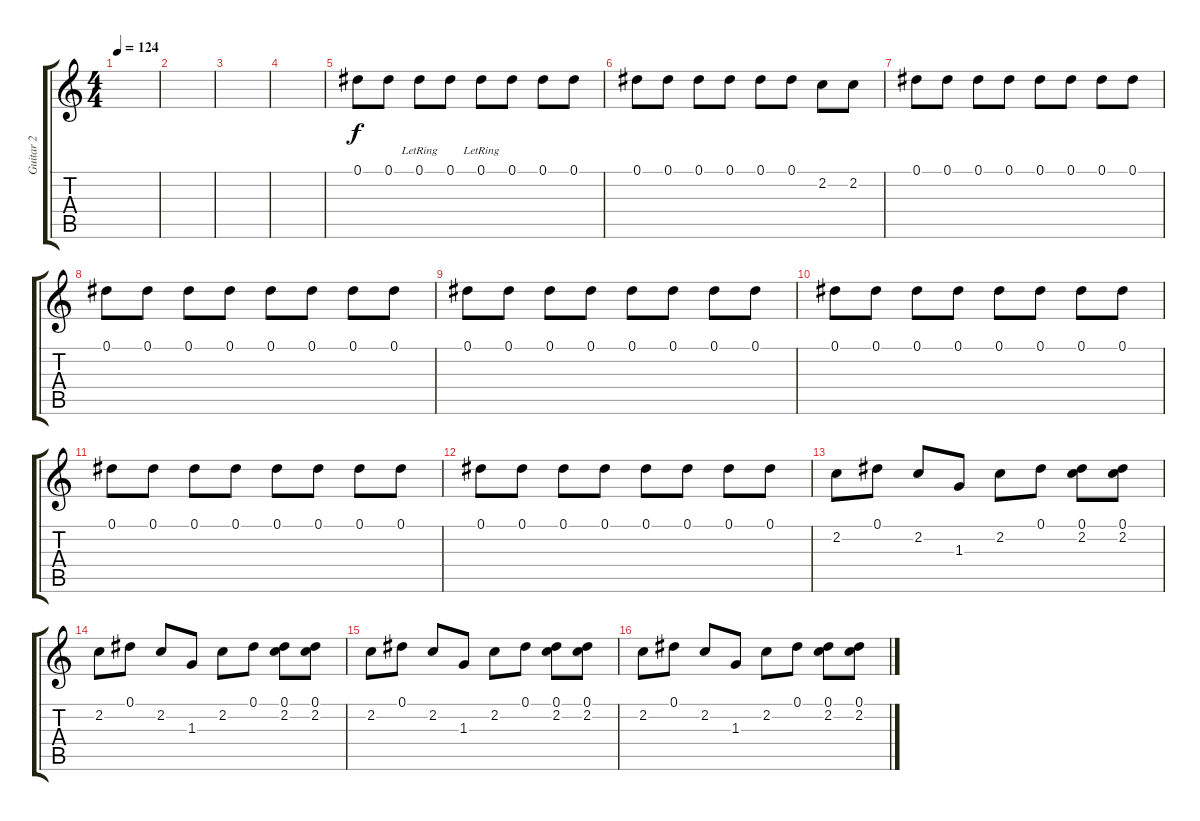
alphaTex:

\track ("Guitar 2" "Guitar 2") {instrument distortionguitar}
\staff {score tabs}
\tuning (Eb4 Bb3 Gb3 Db3 Ab2 Eb2) {hide}
\ts (4 4)
\tempo 124
\clef g2
\ks c
|
|
|
|
0.1.8{volume 7} 0.1.8 0.1{lr}.8 0.1.8 0.1{lr}.8 0.1.8 0.1.8 0.1.8 |
0.1.8 0.1.8 0.1.8 0.1.8 0.1.8 0.1.8 2.2.8 2.2.8 |
0.1.8 0.1.8 0.1.8 0.1.8 0.1.8 0.1.8 0.1.8 0.1.8 |
0.1.8 0.1.8 0.1.8 0.1.8 0.1.8 0.1.8 0.1.8 0.1.8 |
0.1.8 0.1.8 0.1.8 0.1.8 0.1.8 0.1.8 0.1.8 0.1.8 |
0.1.8 0.1.8 0.1.8 0.1.8 0.1.8 0.1.8 0.1.8 0.1.8 |
0.1.8 0.1.8 0.1.8 0.1.8 0.1.8 0.1.8 0.1.8 0.1.8 |
0.1.8 0.1.8 0.1.8 0.1.8 0.1.8 0.1.8 0.1.8 0.1.8 |
2.2.8{volume 9} 0.1.8 2.2.8 1.3.8 2.2.8 0.1.8 (0.1 2.2).8 (0.1 2.2).8 |
2.2.8 0.1.8 2.2.8 1.3.8 2.2.8 0.1.8 (0.1 2.2).8 (0.1 2.2).8 |
2.2.8 0.1.8 2.2.8 1.3.8 2.2.8 0.1.8 (0.1 2.2).8 (0.1 2.2).8 |
2.2.8 0.1.8 2.2.8 1.3.8 2.2.8 0.1.8 (0.1 2.2).8 (0.1 2.2).8
